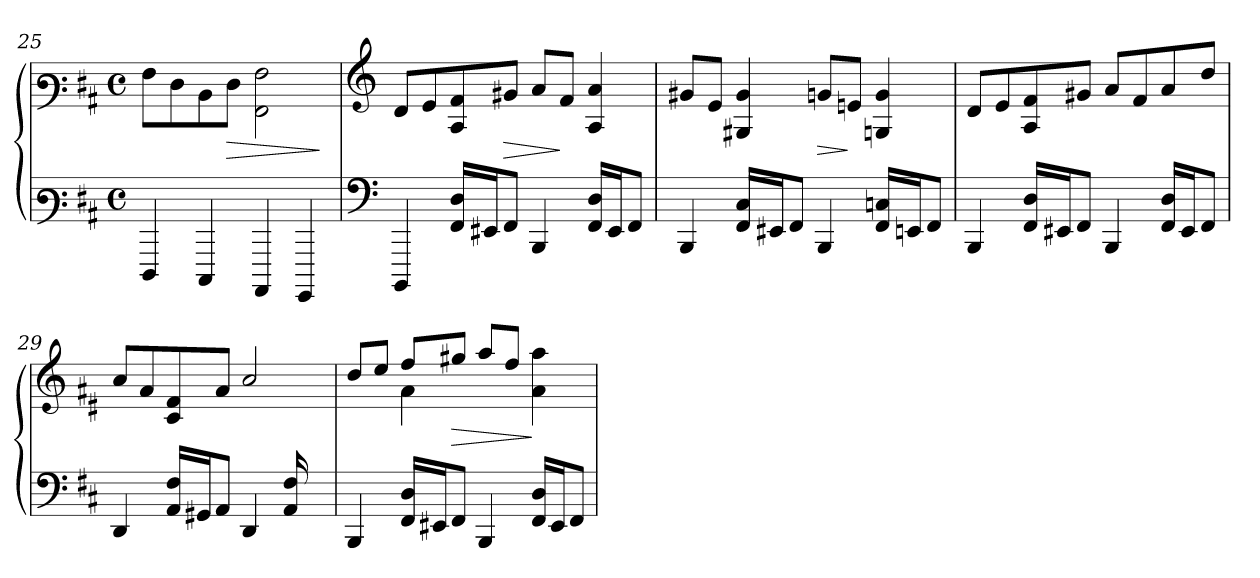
**kern	**kern	**dynam
*part1	*part1	*part1
*staff2	*staff1	*staff1/2
*clefF3	*clefF3	*
*k[f#c#]	*k[f#c#]	*
*M4/4	*M4/4	*
*met(c)	*met(c)	*
=25	=25	=25
4FFF#/	8A\L	.
.	8F#\	.
4EEE/	8D\	.
!	!	!LO:HP:b
.	8F#\J	>
4CCC#/	2AA\ 2A\	.
4BBBB/	.	.
.	.	]
!!LO:LB:g=z
=26	=26	=26
*clefF4	*clefG3	*
4BBBB/	8B/L	.
.	8c#/	.
16FF#/ 16D/LL	8F#/ 8d/	.
16EE#X/J	.	.
!	!	!LO:HP:b
8FF#/J	8e#/J	>
4BBB/	8f#/L	.
.	8d/J	]
16FF#/ 16D/KL	4F#/ 4f#/	.
16EE#/k	.	.
8FF#/J	.	.
=27	=27	=27
4BBB/	8e#X/L	.
.	8c#/J	.
16FF#/ 16C#/LL	4E#X/ 4e#/	.
16EE#X/J	.	.
8FF#/J	.	.
!	!	!LO:HP:b
4BBB/	8en/L	>
.	8cn/J	]
16FF#/ 16Cn/KL	4En/ 4e/	.
16EE/k	.	.
8FF#/J	.	.
=28	=28	=28
4BBB/	8B/L	.
.	8c#/	.
16FF#/ 16D/LL	8F#/ 8d/	.
16EE#X/J	.	.
8FF#/J	8e#/J	.
4BBB/	8f#/L	.
.	8d/	.
16FF#/ 16D/KL	8f#/	.
16EE#/k	.	.
8FF#/J	8b/J	.
=29	=29	=29
4DD/	8a/L	.
.	8f#/	.
16AA/ 16F#/LL	8A/ 8d/	.
16GG#X/J	.	.
8AA/J	8f#/J	.
4DD/	2a/	.
16AA/ 16F#/KL	.	.
8.ryy	.	.
!!LO:LB:g=z
=30	=30	=30
*	*^	*
4BBB/	8b/L	4ryy	.
.	8cc#/J	.	.
16FF#/ 16D/LL	8dd/L	4f#\	.
16EE#X/J	.	.	.
!	!	!	!LO:HP:b
8FF#/J	8ee#/J	.	>
4BBB/	8ff#/L	2ryy	.
.	8dd/J	.	.
16FF#/ 16D/KL	4f#\ 4ff#\	.	]
16EE#/k	.	.	.
8FF#/J	.	.	.
*	*v	*v	*
=	=	=
*-	*-	*-
